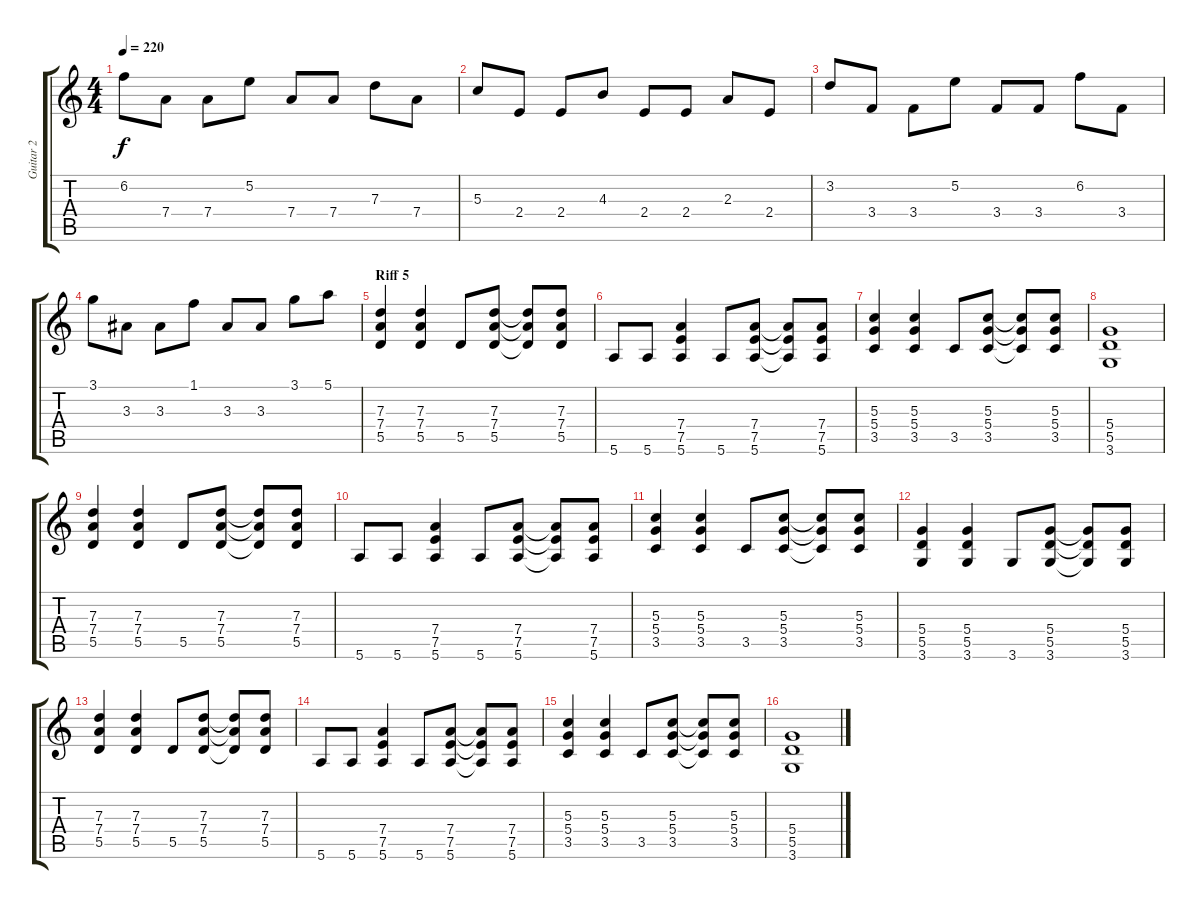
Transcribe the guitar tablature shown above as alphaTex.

\track ("Guitar 2" "Guitar 2") {instrument distortionguitar}
\staff {score tabs}
\tuning (E4 B3 G3 D3 A2 E2) {hide}
\ts (4 4)
\tempo 220
\clef g2
\ks c
6.2.8{dy f} 7.4.8 7.4.8 5.2.8 7.4.8 7.4.8 7.3.8 7.4.8 |
5.3.8 2.4.8 2.4.8 4.3.8 2.4.8 2.4.8 2.3.8 2.4.8 |
3.2.8 3.4.8 3.4.8 5.2.8 3.4.8 3.4.8 6.2.8 3.4.8 |
3.1.8 3.3.8 3.3.8 1.1.8 3.3.8 3.3.8 3.1.8 5.1.8 |
\section ("" "Riff 5")
(7.3 7.4 5.5).4 (7.3 7.4 5.5).4 5.5.8 (7.3 7.4 5.5).8 (7.3{t} 7.4{t} 5.5{t}).8 (7.3 7.4 5.5).8 |
5.6.8 5.6.8 (7.4 7.5 5.6).4 5.6.8 (7.4 7.5 5.6).8 (7.4{t} 7.5{t} 5.6{t}).8 (7.4 7.5 5.6).8 |
(5.3 5.4 3.5).4 (5.3 5.4 3.5).4 3.5.8 (5.3 5.4 3.5).8 (5.3{t} 5.4{t} 3.5{t}).8 (5.3 5.4 3.5).8 |
(5.4 5.5 3.6).1 |
(7.3 7.4 5.5).4 (7.3 7.4 5.5).4 5.5.8 (7.3 7.4 5.5).8 (7.3{t} 7.4{t} 5.5{t}).8 (7.3 7.4 5.5).8 |
5.6.8 5.6.8 (7.4 7.5 5.6).4 5.6.8 (7.4 7.5 5.6).8 (7.4{t} 7.5{t} 5.6{t}).8 (7.4 7.5 5.6).8 |
(5.3 5.4 3.5).4 (5.3 5.4 3.5).4 3.5.8 (5.3 5.4 3.5).8 (5.3{t} 5.4{t} 3.5{t}).8 (5.3 5.4 3.5).8 |
(5.4 5.5 3.6).4 (5.4 5.5 3.6).4 3.6.8 (5.4 5.5 3.6).8 (5.4{t} 5.5{t} 3.6{t}).8 (5.4 5.5 3.6).8 |
(7.3 7.4 5.5).4 (7.3 7.4 5.5).4 5.5.8 (7.3 7.4 5.5).8 (7.3{t} 7.4{t} 5.5{t}).8 (7.3 7.4 5.5).8 |
5.6.8 5.6.8 (7.4 7.5 5.6).4 5.6.8 (7.4 7.5 5.6).8 (7.4{t} 7.5{t} 5.6{t}).8 (7.4 7.5 5.6).8 |
(5.3 5.4 3.5).4 (5.3 5.4 3.5).4 3.5.8 (5.3 5.4 3.5).8 (5.3{t} 5.4{t} 3.5{t}).8 (5.3 5.4 3.5).8 |
(5.4 5.5 3.6).1
